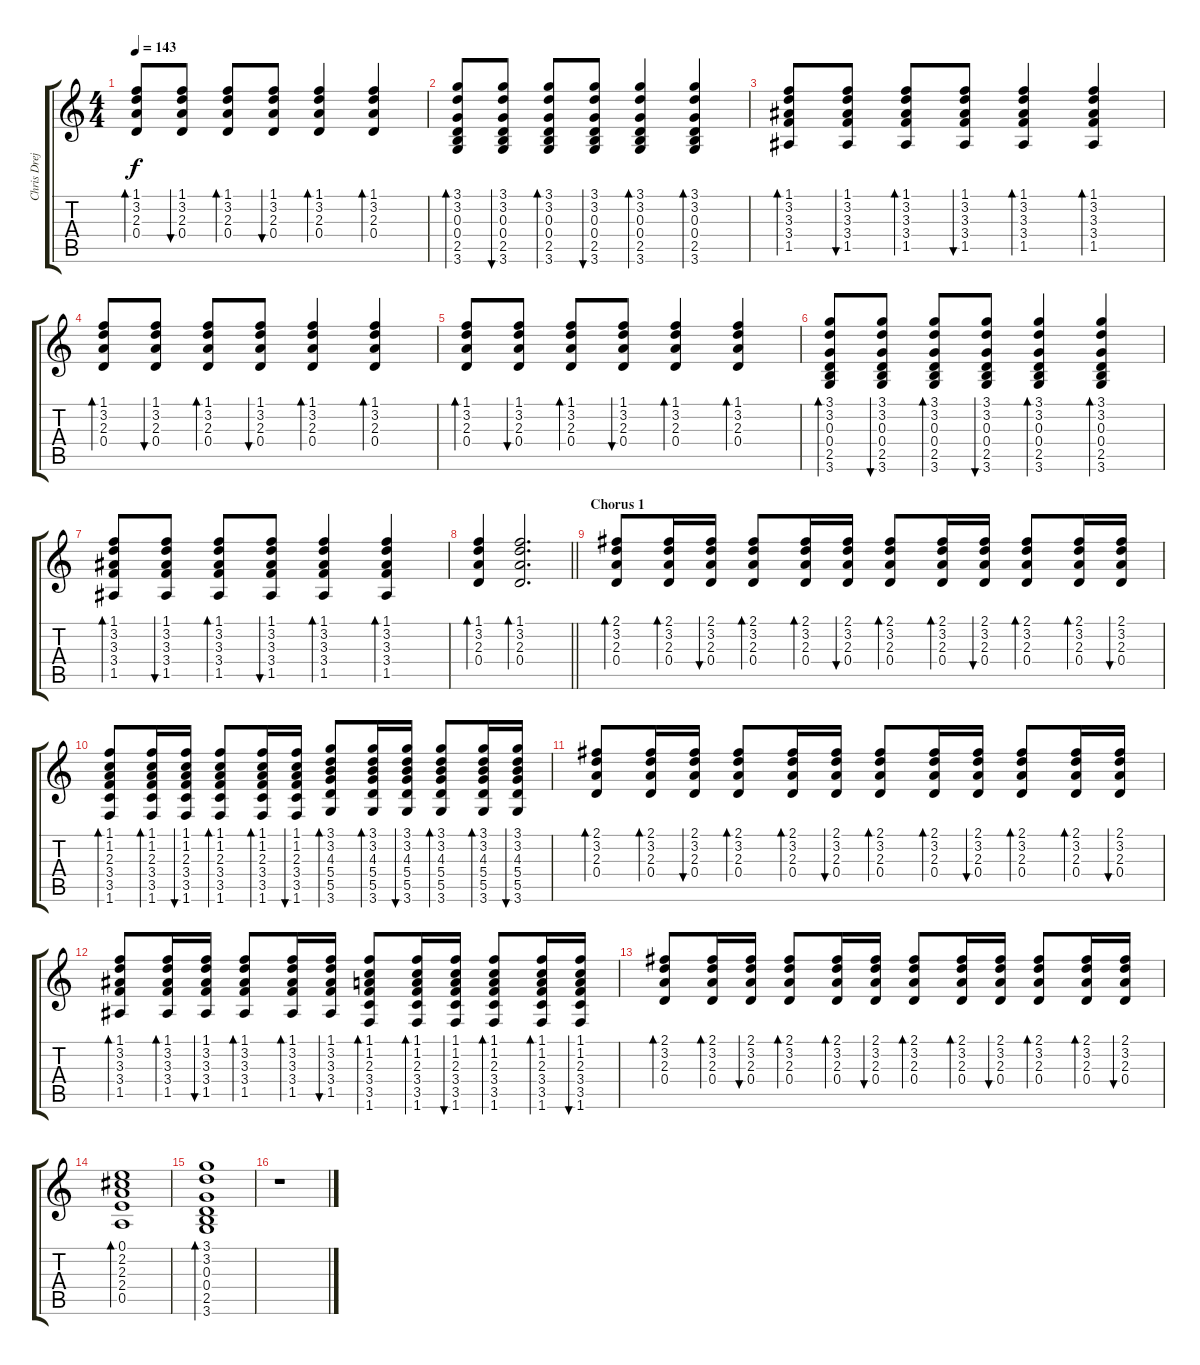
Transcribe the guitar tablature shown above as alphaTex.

\track ("Chris Dreja" "Chris Drej") {instrument acousticguitarsteel}
\staff {score tabs}
\tuning (E4 B3 G3 D3 A2 E2) {hide}
\ts (4 4)
\tempo 143
\clef g2
\ks c
(1.1 3.2 2.3 0.4).8{bd 120 dy f} (1.1 3.2 2.3 0.4).8{bu 120} (1.1 3.2 2.3 0.4).8{bd 60} (1.1 3.2 2.3 0.4).8{bu 60} (1.1 3.2 2.3 0.4).4{bd 120} (1.1 3.2 2.3 0.4).4{bd 120} |
(3.1 3.2 0.3 0.4 2.5 3.6).8{bd 120} (3.1 3.2 0.3 0.4 2.5 3.6).8{bu 120} (3.1 3.2 0.3 0.4 2.5 3.6).8{bd 120} (3.1 3.2 0.3 0.4 2.5 3.6).8{bu 60} (3.1 3.2 0.3 0.4 2.5 3.6).4{bd 120} (3.1 3.2 0.3 0.4 2.5 3.6).4{bd 120} |
(1.1 3.2 3.3 3.4 1.5).8{bd 120} (1.1 3.2 3.3 3.4 1.5).8{bu 120} (1.1 3.2 3.3 3.4 1.5).8{bd 120} (1.1 3.2 3.3 3.4 1.5).8{bu 120} (1.1 3.2 3.3 3.4 1.5).4{bd 120} (1.1 3.2 3.3 3.4 1.5).4{bd 120} |
(1.1 3.2 2.3 0.4).8{bd 120} (1.1 3.2 2.3 0.4).8{bu 120} (1.1 3.2 2.3 0.4).8{bd 60} (1.1 3.2 2.3 0.4).8{bu 60} (1.1 3.2 2.3 0.4).4{bd 120} (1.1 3.2 2.3 0.4).4{bd 120} |
(1.1 3.2 2.3 0.4).8{bd 120} (1.1 3.2 2.3 0.4).8{bu 120} (1.1 3.2 2.3 0.4).8{bd 60} (1.1 3.2 2.3 0.4).8{bu 60} (1.1 3.2 2.3 0.4).4{bd 120} (1.1 3.2 2.3 0.4).4{bd 120} |
(3.1 3.2 0.3 0.4 2.5 3.6).8{bd 120} (3.1 3.2 0.3 0.4 2.5 3.6).8{bu 120} (3.1 3.2 0.3 0.4 2.5 3.6).8{bd 120} (3.1 3.2 0.3 0.4 2.5 3.6).8{bu 60} (3.1 3.2 0.3 0.4 2.5 3.6).4{bd 120} (3.1 3.2 0.3 0.4 2.5 3.6).4{bd 120} |
(1.1 3.2 3.3 3.4 1.5).8{bd 120} (1.1 3.2 3.3 3.4 1.5).8{bu 120} (1.1 3.2 3.3 3.4 1.5).8{bd 120} (1.1 3.2 3.3 3.4 1.5).8{bu 120} (1.1 3.2 3.3 3.4 1.5).4{bd 120} (1.1 3.2 3.3 3.4 1.5).4{bd 120} |
\barLineRight lightlight
(1.1 3.2 2.3 0.4).4{bd 240} (1.1 3.2 2.3 0.4).2{d bd 240} |
\section ("" "Chorus 1")
(2.1 3.2 2.3 0.4).8{bd 30} (2.1 3.2 2.3 0.4).16{bd 30} (2.1 3.2 2.3 0.4).16{bu 30} (2.1 3.2 2.3 0.4).8{bd 30} (2.1 3.2 2.3 0.4).16{bd 30} (2.1 3.2 2.3 0.4).16{bu 30} (2.1 3.2 2.3 0.4).8{bd 30} (2.1 3.2 2.3 0.4).16{bd 30} (2.1 3.2 2.3 0.4).16{bu 30} (2.1 3.2 2.3 0.4).8{bd 30} (2.1 3.2 2.3 0.4).16{bd 30} (2.1 3.2 2.3 0.4).16{bu 30} |
(1.1 1.2 2.3 3.4 3.5 1.6).8{bd 30} (1.1 1.2 2.3 3.4 3.5 1.6).16{bd 30} (1.1 1.2 2.3 3.4 3.5 1.6).16{bu 30} (1.1 1.2 2.3 3.4 3.5 1.6).8{bd 30} (1.1 1.2 2.3 3.4 3.5 1.6).16{bd 30} (1.1 1.2 2.3 3.4 3.5 1.6).16{bu 30} (3.1 3.2 4.3 5.4 5.5 3.6).8{bd 30} (3.1 3.2 4.3 5.4 5.5 3.6).16{bd 30} (3.1 3.2 4.3 5.4 5.5 3.6).16{bu 30} (3.1 3.2 4.3 5.4 5.5 3.6).8{bd 30} (3.1 3.2 4.3 5.4 5.5 3.6).16{bd 30} (3.1 3.2 4.3 5.4 5.5 3.6).16{bu 30} |
(2.1 3.2 2.3 0.4).8{bd 30} (2.1 3.2 2.3 0.4).16{bd 30} (2.1 3.2 2.3 0.4).16{bu 30} (2.1 3.2 2.3 0.4).8{bd 30} (2.1 3.2 2.3 0.4).16{bd 30} (2.1 3.2 2.3 0.4).16{bu 30} (2.1 3.2 2.3 0.4).8{bd 30} (2.1 3.2 2.3 0.4).16{bd 30} (2.1 3.2 2.3 0.4).16{bu 30} (2.1 3.2 2.3 0.4).8{bd 30} (2.1 3.2 2.3 0.4).16{bd 30} (2.1 3.2 2.3 0.4).16{bu 30} |
(1.1 3.2 3.3 3.4 1.5).8{bd 30} (1.1 3.2 3.3 3.4 1.5).16{bd 30} (1.1 3.2 3.3 3.4 1.5).16{bu 30} (1.1 3.2 3.3 3.4 1.5).8{bd 30} (1.1 3.2 3.3 3.4 1.5).16{bd 30} (1.1 3.2 3.3 3.4 1.5).16{bu 30} (1.1 1.2 2.3 3.4 3.5 1.6).8{bd 30} (1.1 1.2 2.3 3.4 3.5 1.6).16{bd 30} (1.1 1.2 2.3 3.4 3.5 1.6).16{bu 30} (1.1 1.2 2.3 3.4 3.5 1.6).8{bd 30} (1.1 1.2 2.3 3.4 3.5 1.6).16{bd 30} (1.1 1.2 2.3 3.4 3.5 1.6).16{bu 30} |
(2.1 3.2 2.3 0.4).8{bd 30} (2.1 3.2 2.3 0.4).16{bd 30} (2.1 3.2 2.3 0.4).16{bu 30} (2.1 3.2 2.3 0.4).8{bd 30} (2.1 3.2 2.3 0.4).16{bd 30} (2.1 3.2 2.3 0.4).16{bu 30} (2.1 3.2 2.3 0.4).8{bd 30} (2.1 3.2 2.3 0.4).16{bd 30} (2.1 3.2 2.3 0.4).16{bu 30} (2.1 3.2 2.3 0.4).8{bd 30} (2.1 3.2 2.3 0.4).16{bd 30} (2.1 3.2 2.3 0.4).16{bu 30} |
(0.1 2.2 2.3 2.4 0.5).1{bd 240} |
(3.1 3.2 0.3 0.4 2.5 3.6).1{bd 240} |
r.1
